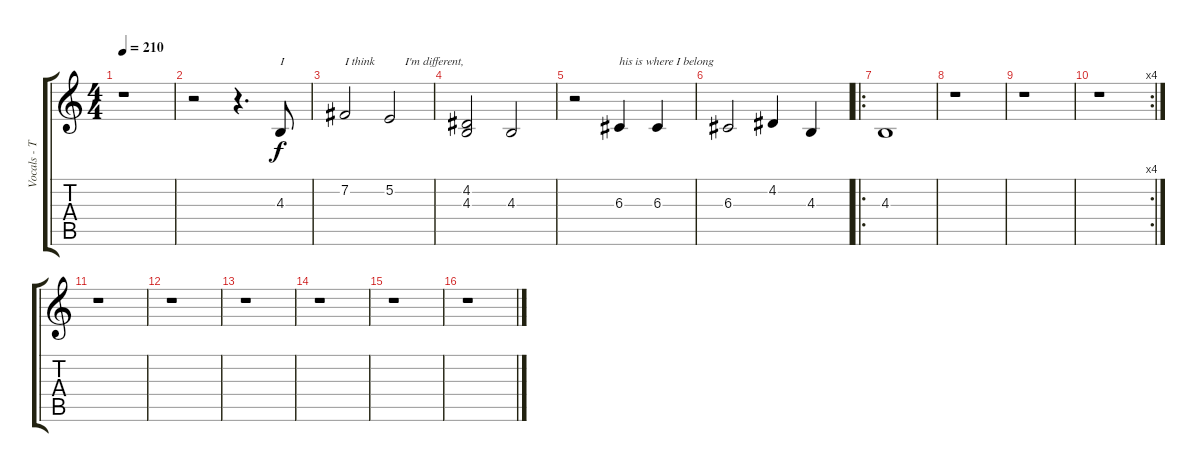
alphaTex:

\track ("Vocals - Tom " "Vocals - T") {instrument tenorsax}
\staff {score tabs}
\tuning (E4 B3 G3 D3 A2 E2) {hide}
\ts (4 4)
\tempo 210
\clef g2
\ks c
r.1{dy f} |
r.2 r.4{d} 4.3.8{txt "I"} |
7.2.2{txt "I think          I'm different, "} 5.2.2 |
(4.2 4.3).2 4.3.2 |
r.2 6.3.4{txt "his is where I belong"} 6.3.4 |
6.3.2 4.2.4 4.3.4 |
\ro
4.3.1 |
r.1 |
r.1 |
\rc 4
r.1 |
r.1 |
r.1 |
r.1 |
r.1 |
r.1 |
r.1
